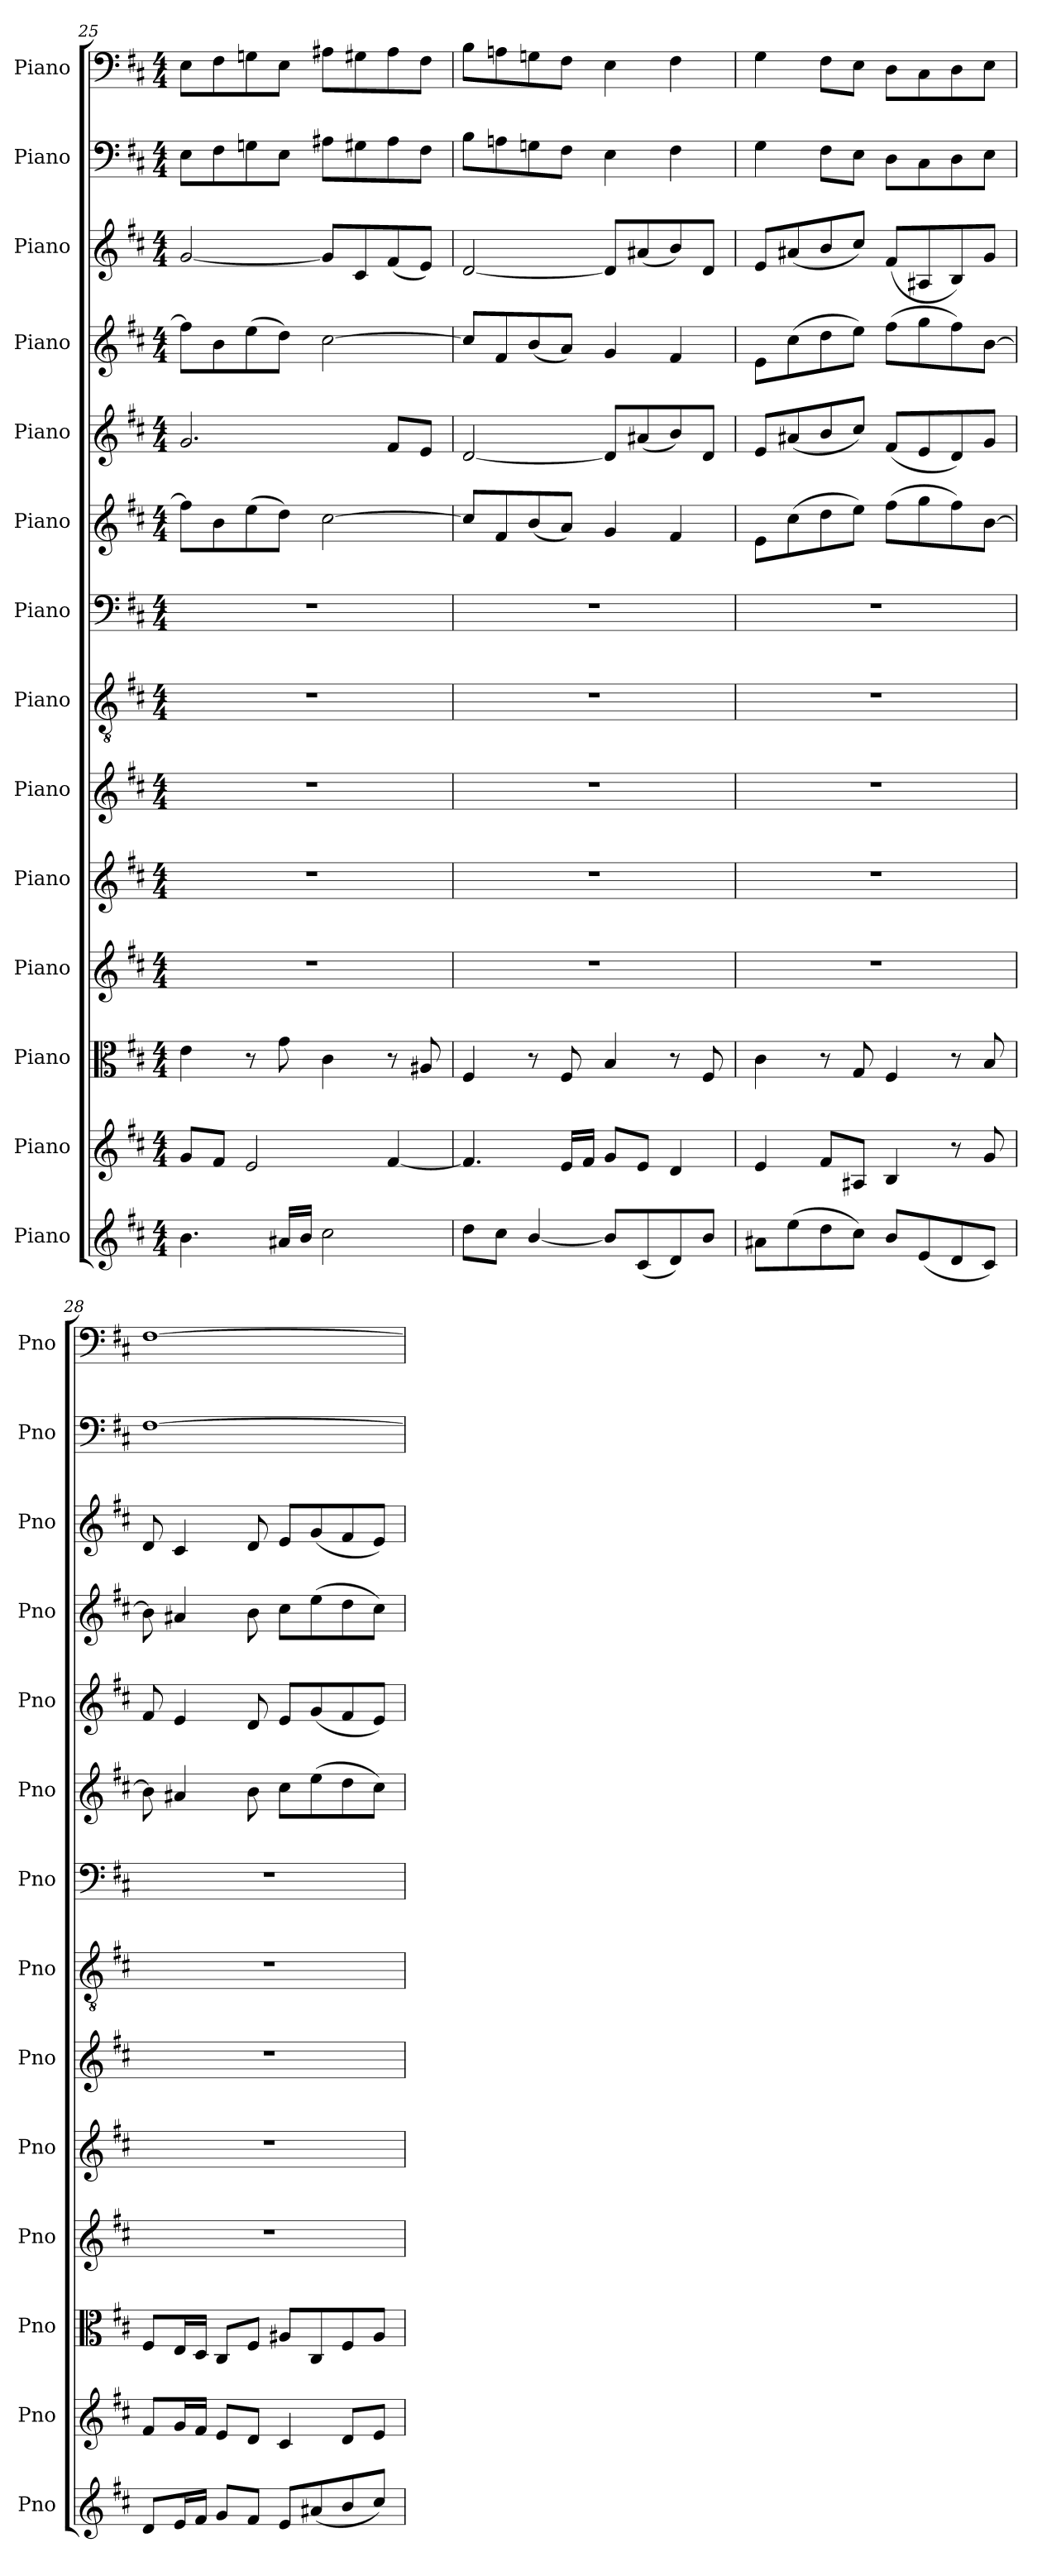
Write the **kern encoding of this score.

**kern	**kern	**kern	**kern	**kern	**kern	**kern	**kern	**kern	**kern	**kern	**kern	**kern	**kern
*part14	*part13	*part12	*part11	*part10	*part9	*part8	*part7	*part6	*part5	*part4	*part3	*part2	*part1
*staff14	*staff13	*staff12	*staff11	*staff10	*staff9	*staff8	*staff7	*staff6	*staff5	*staff4	*staff3	*staff2	*staff1
*I"Piano	*I"Piano	*I"Piano	*I"Piano	*I"Piano	*I"Piano	*I"Piano	*I"Piano	*I"Piano	*I"Piano	*I"Piano	*I"Piano	*I"Piano	*I"Piano
*I'Pno	*I'Pno	*I'Pno	*I'Pno	*I'Pno	*I'Pno	*I'Pno	*I'Pno	*I'Pno	*I'Pno	*I'Pno	*I'Pno	*I'Pno	*I'Pno
*clefG2	*clefG2	*clefC3	*clefG2	*clefG2	*clefG2	*clefGv2	*clefF4	*clefG2	*clefG2	*clefG2	*clefG2	*clefF4	*clefF4
*k[f#c#]	*k[f#c#]	*k[f#c#]	*k[f#c#]	*k[f#c#]	*k[f#c#]	*k[f#c#]	*k[f#c#]	*k[f#c#]	*k[f#c#]	*k[f#c#]	*k[f#c#]	*k[f#c#]	*k[f#c#]
*b:	*b:	*b:	*b:	*b:	*b:	*b:	*b:	*b:	*b:	*b:	*b:	*b:	*b:
*M4/4	*M4/4	*M4/4	*M4/4	*M4/4	*M4/4	*M4/4	*M4/4	*M4/4	*M4/4	*M4/4	*M4/4	*M4/4	*M4/4
=25	=25	=25	=25	=25	=25	=25	=25	=25	=25	=25	=25	=25	=25
4.b\	8g/L	4e\	1r	1r	1r	1r	1r	8ff#\L]	2.g/	8ff#\L]	[2g/	8E\L	8E\L
.	8f#/J	.	.	.	.	.	.	8b\	.	8b\	.	8F#\	8F#\
.	2e/	8r	.	.	.	.	.	(>8ee\	.	(>8ee\	.	8Gn\	8Gn\
16a#X/LL	.	8g\	.	.	.	.	.	8dd\J)	.	8dd\J)	.	8E\J	8E\J
16b/JJ	.	.	.	.	.	.	.	.	.	.	.	.	.
2cc#\	.	4c#\	.	.	.	.	.	[2cc#\	.	[2cc#\	8g/L]	8A#X\L	8A#X\L
.	.	.	.	.	.	.	.	.	.	.	8c#/	8G#X\	8G#X\
.	[4f#/	8r	.	.	.	.	.	.	8f#/L	.	(<8f#/	8A#\	8A#\
.	.	8A#X/	.	.	.	.	.	.	8e/J	.	8e/J)	8F#\J	8F#\J
=26	=26	=26	=26	=26	=26	=26	=26	=26	=26	=26	=26	=26	=26
8dd\L	4.f#/]	4F#/	1r	1r	1r	1r	1r	8cc#/L]	[2d/	8cc#/L]	[2d/	8B\L	8B\L
8cc#\J	.	.	.	.	.	.	.	8f#/	.	8f#/	.	8An\	8An\
[4b/	.	8r	.	.	.	.	.	(<8b/	.	(<8b/	.	8Gn\	8Gn\
.	16e/LL	8F#/	.	.	.	.	.	8a/J)	.	8a/J)	.	8F#\J	8F#\J
.	16f#/JJ	.	.	.	.	.	.	.	.	.	.	.	.
8b/L]	8g/L	4B/	.	.	.	.	.	4g/	8d/L]	4g/	8d/L]	4E\	4E\
(<8c#/	8e/J	.	.	.	.	.	.	.	(<8a#X/	.	(<8a#X/	.	.
8d/)	4d/	8r	.	.	.	.	.	4f#/	8b/)	4f#/	8b/)	4F#\	4F#\
8b/J	.	8F#/	.	.	.	.	.	.	8d/J	.	8d/J	.	.
=27	=27	=27	=27	=27	=27	=27	=27	=27	=27	=27	=27	=27	=27
8a#X\L	4e/	4c#\	1r	1r	1r	1r	1r	8e\L	8e/L	8e\L	8e/L	4G\	4G\
(>8ee\	.	.	.	.	.	.	.	(>8cc#\	(<8a#X/	(>8cc#\	(<8a#X/	.	.
8dd\	8f#/L	8r	.	.	.	.	.	8dd\	8b/	8dd\	8b/	8F#\L	8F#\L
8cc#\J)	8A#X/J	8G/	.	.	.	.	.	8ee\J)	8cc#/J)	8ee\J)	8cc#/J)	8E\J	8E\J
8b/L	4B/	4F#/	.	.	.	.	.	(>8ff#\L	(<8f#/L	(>8ff#\L	(<8f#/L	8D\L	8D\L
(<8e/	.	.	.	.	.	.	.	8gg\	8e/	8gg\	8A#X/	8C#\	8C#\
8d/	8r	8r	.	.	.	.	.	8ff#\)	8d/)	8ff#\)	8B/)	8D\	8D\
8c#/J)	8g/	8B/	.	.	.	.	.	[8b\J	8g/J	[8b\J	8g/J	8E\J	8E\J
=28	=28	=28	=28	=28	=28	=28	=28	=28	=28	=28	=28	=28	=28
8d/L	8f#/L	8F#/L	1r	1r	1r	1r	1r	8b\]	8f#/	8b\]	8d/	[1F#	[1F#
16e/L	16g/L	16E/L	.	.	.	.	.	4a#X/	4e/	4a#X/	4c#/	.	.
16f#/JJ	16f#/JJ	16D/JJ	.	.	.	.	.	.	.	.	.	.	.
8g/L	8e/L	8C#/L	.	.	.	.	.	.	.	.	.	.	.
8f#/J	8d/J	8F#/J	.	.	.	.	.	8b\	8d/	8b\	8d/	.	.
8e/L	4c#/	8A#X/L	.	.	.	.	.	8cc#\L	8e/L	8cc#\L	8e/L	.	.
(<8a#X/	.	8C#/	.	.	.	.	.	(>8ee\	(<8g/	(>8ee\	(<8g/	.	.
8b/	8d/L	8F#/	.	.	.	.	.	8dd\	8f#/	8dd\	8f#/	.	.
8cc#/J)	8e/J	8A#/J	.	.	.	.	.	8cc#\J)	8e/J)	8cc#\J)	8e/J)	.	.
=	=	=	=	=	=	=	=	=	=	=	=	=	=
*-	*-	*-	*-	*-	*-	*-	*-	*-	*-	*-	*-	*-	*-
